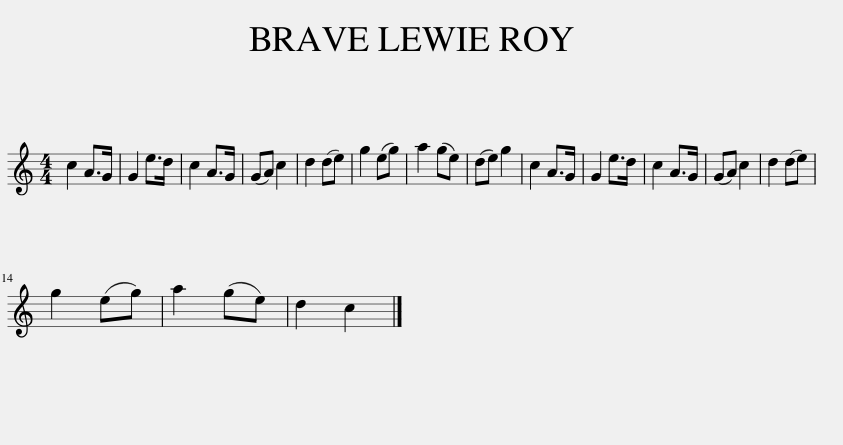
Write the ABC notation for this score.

X:1
L:1/8
M:4/4
I:linebreak $
K:C
V:1 treble
V:1
 c2 A>G | G2 e>d | c2 A>G | (GA) c2 | d2 (de) | %5
 g2 (eg) | a2 (ge) | (de) g2 | c2 A>G | G2 e>d | %10
 c2 A>G | (GA) c2 | d2 (de) |$ g2 (eg) | a2 (ge) | %15
 d2 c2 |] %16
